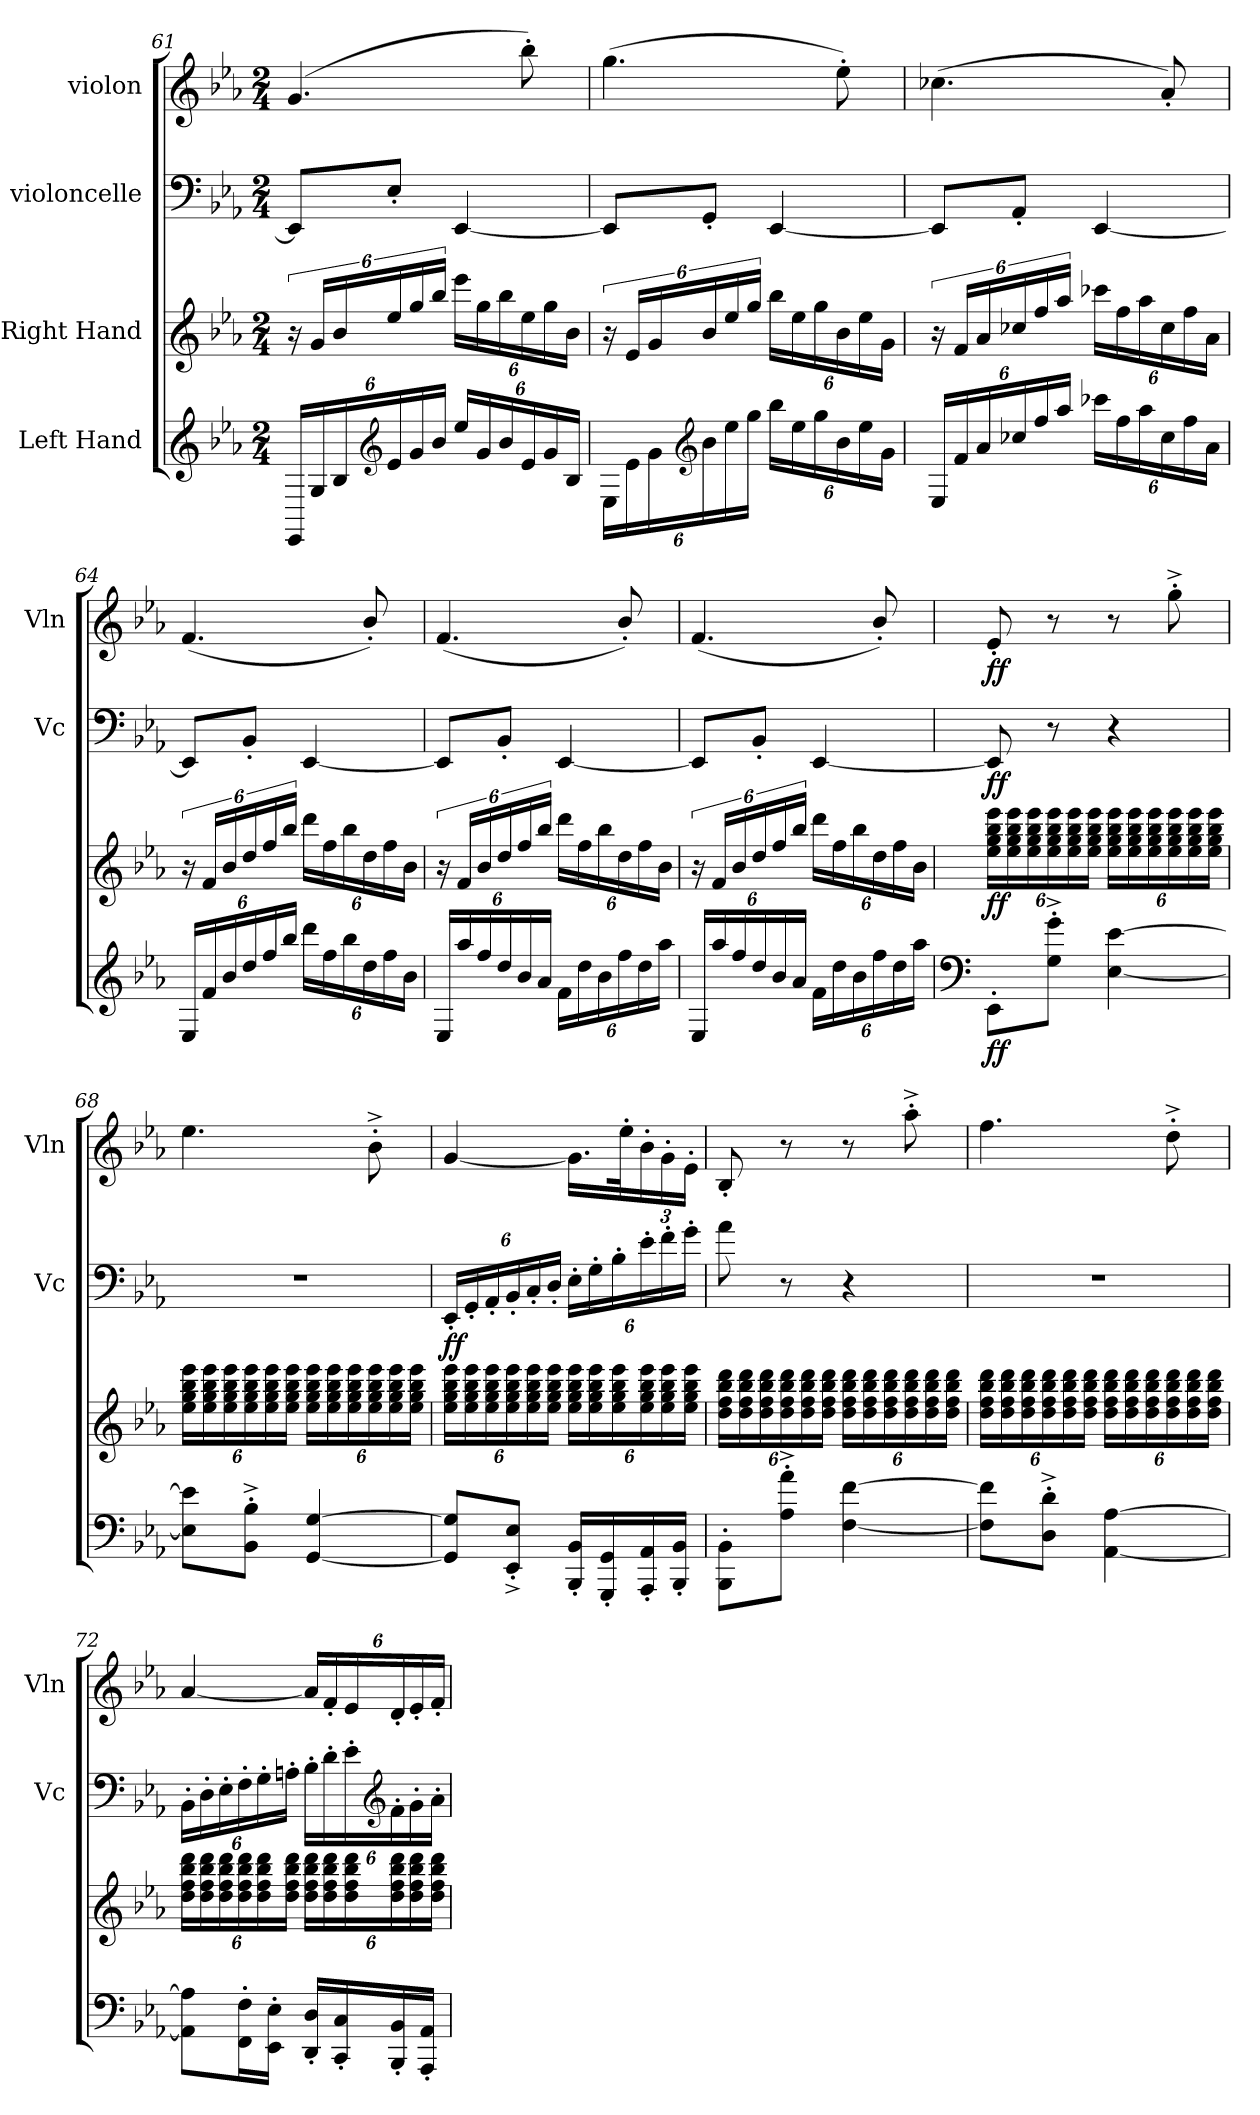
**kern	**dynam	**kern	**dynam	**kern	**dynam	**kern	**dynam
*part4	*part4	*part3	*part3	*part2	*part2	*part1	*part1
*staff4	*staff4	*staff3	*staff3	*staff2	*staff2	*staff1	*staff1
*I"Left Hand	*	*I"Right Hand	*	*I"violoncelle	*	*I"violon	*
*	*	*	*	*I'Vc	*	*I'Vln	*
*clefG2	*	*clefG2	*	*clefF4	*	*clefG2	*
*k[b-e-a-]	*	*k[b-e-a-]	*	*k[b-e-a-]	*	*k[b-e-a-]	*
*M2/4	*	*M2/4	*	*M2/4	*	*M2/4	*
*Xbrackettup	*	*	*	*	*	*	*
=61	=61	=61	=61	=61	=61	=61	=61
24EE-/LL	.	24r	.	8EE-/L]	.	(>4.g/	.
24G/	.	24g/LL	.	.	.	.	.
24B-/	.	24b-/	.	.	.	.	.
*clefG2	*	*	*	*	*	*	*
*	*	*Xbrackettup	*	*	*	*	*
24e-/	.	24ee-/	.	8E-'/J	.	.	.
24g/	.	24gg/	.	.	.	.	.
24b-/JJ	.	24bb-/JJ	.	.	.	.	.
24ee-/LL	.	24eee-\LL	.	[4EE-/	.	.	.
24g/	.	24gg\	.	.	.	.	.
24b-/	.	24bb-\	.	.	.	.	.
24e-/	.	24ee-\	.	.	.	8bb-'\)	.
24g/	.	24gg\	.	.	.	.	.
24B-/JJ	.	24b-\JJ	.	.	.	.	.
=62	=62	=62	=62	=62	=62	=62	=62
*	*	*brackettup	*	*	*	*	*
24E-\LL	.	24r	.	8EE-/L]	.	(>4.gg\	.
24e-\	.	24e-/LL	.	.	.	.	.
24g\	.	24g/	.	.	.	.	.
*clefG2	*	*	*	*	*	*	*
*	*	*Xbrackettup	*	*	*	*	*
24b-\	.	24b-/	.	8GG'/J	.	.	.
24ee-\	.	24ee-/	.	.	.	.	.
24gg\JJ	.	24gg/JJ	.	.	.	.	.
24bb-\LL	.	24bb-\LL	.	[4EE-/	.	.	.
24ee-\	.	24ee-\	.	.	.	.	.
24gg\	.	24gg\	.	.	.	.	.
24b-\	.	24b-\	.	.	.	8ee-'\)	.
24ee-\	.	24ee-\	.	.	.	.	.
24g\JJ	.	24g\JJ	.	.	.	.	.
!!LO:LB:g=z
=63	=63	=63	=63	=63	=63	=63	=63
*	*	*brackettup	*	*	*	*	*
24E-/LL	.	24r	.	8EE-/L]	.	(>4.cc-X\	.
24f/	.	24f/LL	.	.	.	.	.
24a-/	.	24a-/	.	.	.	.	.
*	*	*Xbrackettup	*	*	*	*	*
24cc-X/	.	24cc-X/	.	8AA-'/J	.	.	.
24ff/	.	24ff/	.	.	.	.	.
24aa-/JJ	.	24aa-/JJ	.	.	.	.	.
24ccc-X\LL	.	24ccc-X\LL	.	[4EE-/	.	.	.
24ff\	.	24ff\	.	.	.	.	.
24aa-\	.	24aa-\	.	.	.	.	.
24cc-\	.	24cc-\	.	.	.	8a-'/)	.
24ff\	.	24ff\	.	.	.	.	.
24a-\JJ	.	24a-\JJ	.	.	.	.	.
=64	=64	=64	=64	=64	=64	=64	=64
*	*	*brackettup	*	*	*	*	*
24E-/LL	.	24r	.	8EE-/L]	.	(<4.f/	.
24f/	.	24f/LL	.	.	.	.	.
24b-/	.	24b-/	.	.	.	.	.
*	*	*Xbrackettup	*	*	*	*	*
24dd/	.	24dd/	.	8BB-'/J	.	.	.
24ff/	.	24ff/	.	.	.	.	.
24bb-/JJ	.	24bb-/JJ	.	.	.	.	.
24ddd\LL	.	24ddd\LL	.	[4EE-/	.	.	.
24ff\	.	24ff\	.	.	.	.	.
24bb-\	.	24bb-\	.	.	.	.	.
24dd\	.	24dd\	.	.	.	8b-'/)	.
24ff\	.	24ff\	.	.	.	.	.
24b-\JJ	.	24b-\JJ	.	.	.	.	.
=65	=65	=65	=65	=65	=65	=65	=65
*	*	*brackettup	*	*	*	*	*
24E-/LL	.	24r	.	8EE-/L]	.	(<4.f/	.
24aa-/	.	24f/LL	.	.	.	.	.
24ff/	.	24b-/	.	.	.	.	.
*	*	*Xbrackettup	*	*	*	*	*
24dd/	.	24dd/	.	8BB-'/J	.	.	.
24b-/	.	24ff/	.	.	.	.	.
24a-/JJ	.	24bb-/JJ	.	.	.	.	.
24f\LL	.	24ddd\LL	.	[4EE-/	.	.	.
24dd\	.	24ff\	.	.	.	.	.
24b-\	.	24bb-\	.	.	.	.	.
24ff\	.	24dd\	.	.	.	8b-'/)	.
24dd\	.	24ff\	.	.	.	.	.
24aa-\JJ	.	24b-\JJ	.	.	.	.	.
!!LO:PB:g=z
=66	=66	=66	=66	=66	=66	=66	=66
*	*	*brackettup	*	*	*	*	*
24E-/LL	.	24r	.	8EE-/L]	.	(<4.f/	.
24aa-/	.	24f/LL	.	.	.	.	.
24ff/	.	24b-/	.	.	.	.	.
*	*	*Xbrackettup	*	*	*	*	*
24dd/	.	24dd/	.	8BB-'/J	.	.	.
24b-/	.	24ff/	.	.	.	.	.
24a-/JJ	.	24bb-/JJ	.	.	.	.	.
24f\LL	.	24ddd\LL	.	[4EE-/	.	.	.
24dd\	.	24ff\	.	.	.	.	.
24b-\	.	24bb-\	.	.	.	.	.
24ff\	.	24dd\	.	.	.	8b-'/)	.
24dd\	.	24ff\	.	.	.	.	.
24aa-\JJ	.	24b-\JJ	.	.	.	.	.
=67	=67	=67	=67	=67	=67	=67	=67
*clefF4	*	*	*	*	*	*	*
!	!LO:DY:b	!	!LO:DY:b	!	!LO:DY:b	!	!LO:DY:b
8EE-'\L	ff	24ee-\ 24gg\ 24bb-\ 24eee-\LL	ff	8EE-/]	ff	8e-'/	ff
.	.	24ee-\ 24gg\ 24bb-\ 24eee-\	.	.	.	.	.
.	.	24ee-\ 24gg\ 24bb-\ 24eee-\	.	.	.	.	.
8G\'^ 8g\'^J	.	24ee-\ 24gg\ 24bb-\ 24eee-\	.	8r	.	8r	.
.	.	24ee-\ 24gg\ 24bb-\ 24eee-\	.	.	.	.	.
.	.	24ee-\ 24gg\ 24bb-\ 24eee-\JJ	.	.	.	.	.
[4E-\ [4e-\	.	24ee-\ 24gg\ 24bb-\ 24eee-\LL	.	4r	.	8r	.
.	.	24ee-\ 24gg\ 24bb-\ 24eee-\	.	.	.	.	.
.	.	24ee-\ 24gg\ 24bb-\ 24eee-\	.	.	.	.	.
.	.	24ee-\ 24gg\ 24bb-\ 24eee-\	.	.	.	8gg'^\	.
.	.	24ee-\ 24gg\ 24bb-\ 24eee-\	.	.	.	.	.
.	.	24ee-\ 24gg\ 24bb-\ 24eee-\JJ	.	.	.	.	.
=68	=68	=68	=68	=68	=68	=68	=68
8E-\] 8e-\]L	.	24ee-\ 24gg\ 24bb-\ 24eee-\LL	.	2r	.	4.ee-\	.
.	.	24ee-\ 24gg\ 24bb-\ 24eee-\	.	.	.	.	.
.	.	24ee-\ 24gg\ 24bb-\ 24eee-\	.	.	.	.	.
8BB-\'^ 8B-\'^J	.	24ee-\ 24gg\ 24bb-\ 24eee-\	.	.	.	.	.
.	.	24ee-\ 24gg\ 24bb-\ 24eee-\	.	.	.	.	.
.	.	24ee-\ 24gg\ 24bb-\ 24eee-\JJ	.	.	.	.	.
[4GG/ [4G/	.	24ee-\ 24gg\ 24bb-\ 24eee-\LL	.	.	.	.	.
.	.	24ee-\ 24gg\ 24bb-\ 24eee-\	.	.	.	.	.
.	.	24ee-\ 24gg\ 24bb-\ 24eee-\	.	.	.	.	.
.	.	24ee-\ 24gg\ 24bb-\ 24eee-\	.	.	.	8b-'^\	.
.	.	24ee-\ 24gg\ 24bb-\ 24eee-\	.	.	.	.	.
.	.	24ee-\ 24gg\ 24bb-\ 24eee-\JJ	.	.	.	.	.
!!LO:LB:g=z
=69	=69	=69	=69	=69	=69	=69	=69
*	*	*	*	*Xbrackettup	*	*	*
!	!	!	!	!	!LO:DY:b	!	!
8GG/] 8G/]L	.	24ee-\ 24gg\ 24bb-\ 24eee-\LL	.	24EE-'/LL	ff	[4g/	.
.	.	24ee-\ 24gg\ 24bb-\ 24eee-\	.	24GG'/	.	.	.
.	.	24ee-\ 24gg\ 24bb-\ 24eee-\	.	24AA-'/	.	.	.
8EE-/'^ 8E-/'^J	.	24ee-\ 24gg\ 24bb-\ 24eee-\	.	24BB-'/	.	.	.
.	.	24ee-\ 24gg\ 24bb-\ 24eee-\	.	24C'/	.	.	.
.	.	24ee-\ 24gg\ 24bb-\ 24eee-\JJ	.	24D'/JJ	.	.	.
16BBB-/' 16BB-/'LL	.	24ee-\ 24gg\ 24bb-\ 24eee-\LL	.	24E-'\LL	.	16.g\LL]	.
.	.	24ee-\ 24gg\ 24bb-\ 24eee-\	.	24G'\	.	.	.
16GGG/' 16GG/'	.	.	.	.	.	.	.
.	.	24ee-\ 24gg\ 24bb-\ 24eee-\	.	24B-'\	.	.	.
.	.	.	.	.	.	32ee-'\K	.
*	*	*	*	*	*	*Xbrackettup	*
16AAA-/' 16AA-/'	.	24ee-\ 24gg\ 24bb-\ 24eee-\	.	24e-'\	.	24b-'\	.
.	.	24ee-\ 24gg\ 24bb-\ 24eee-\	.	24f'\	.	24g'\	.
16BBB-/' 16BB-/'JJ	.	.	.	.	.	.	.
.	.	24ee-\ 24gg\ 24bb-\ 24eee-\JJ	.	24g'\JJ	.	24e-'\JJ	.
=70	=70	=70	=70	=70	=70	=70	=70
8BBB-\' 8BB-\'L	.	24dd\ 24ff\ 24bb-\ 24ddd\LL	.	8a-\	.	8B-'/	.
.	.	24dd\ 24ff\ 24bb-\ 24ddd\	.	.	.	.	.
.	.	24dd\ 24ff\ 24bb-\ 24ddd\	.	.	.	.	.
8A-\'^ 8a-\'^J	.	24dd\ 24ff\ 24bb-\ 24ddd\	.	8r	.	8r	.
.	.	24dd\ 24ff\ 24bb-\ 24ddd\	.	.	.	.	.
.	.	24dd\ 24ff\ 24bb-\ 24ddd\JJ	.	.	.	.	.
[4F\ [4f\	.	24dd\ 24ff\ 24bb-\ 24ddd\LL	.	4r	.	8r	.
.	.	24dd\ 24ff\ 24bb-\ 24ddd\	.	.	.	.	.
.	.	24dd\ 24ff\ 24bb-\ 24ddd\	.	.	.	.	.
.	.	24dd\ 24ff\ 24bb-\ 24ddd\	.	.	.	8aa-'^\	.
.	.	24dd\ 24ff\ 24bb-\ 24ddd\	.	.	.	.	.
.	.	24dd\ 24ff\ 24bb-\ 24ddd\JJ	.	.	.	.	.
!!LO:LB:g=z
=71	=71	=71	=71	=71	=71	=71	=71
8F\] 8f\]L	.	24dd\ 24ff\ 24bb-\ 24ddd\LL	.	2r	.	4.ff\	.
.	.	24dd\ 24ff\ 24bb-\ 24ddd\	.	.	.	.	.
.	.	24dd\ 24ff\ 24bb-\ 24ddd\	.	.	.	.	.
8D\'^ 8d\'^J	.	24dd\ 24ff\ 24bb-\ 24ddd\	.	.	.	.	.
.	.	24dd\ 24ff\ 24bb-\ 24ddd\	.	.	.	.	.
.	.	24dd\ 24ff\ 24bb-\ 24ddd\JJ	.	.	.	.	.
[4AA-\ [4A-\	.	24dd\ 24ff\ 24bb-\ 24ddd\LL	.	.	.	.	.
.	.	24dd\ 24ff\ 24bb-\ 24ddd\	.	.	.	.	.
.	.	24dd\ 24ff\ 24bb-\ 24ddd\	.	.	.	.	.
.	.	24dd\ 24ff\ 24bb-\ 24ddd\	.	.	.	8dd'^\	.
.	.	24dd\ 24ff\ 24bb-\ 24ddd\	.	.	.	.	.
.	.	24dd\ 24ff\ 24bb-\ 24ddd\JJ	.	.	.	.	.
=72	=72	=72	=72	=72	=72	=72	=72
8AA-\] 8A-\]L	.	24dd\ 24ff\ 24bb-\ 24ddd\LL	.	24BB-'\LL	.	[4a-/	.
.	.	24dd\ 24ff\ 24bb-\ 24ddd\	.	24D'\	.	.	.
.	.	24dd\ 24ff\ 24bb-\ 24ddd\	.	24E-'\	.	.	.
16FF\' 16F\'L	.	24dd\ 24ff\ 24bb-\ 24ddd\	.	24F'\	.	.	.
.	.	24dd\ 24ff\ 24bb-\ 24ddd\	.	24G'\	.	.	.
16EE-\' 16E-\'JJ	.	.	.	.	.	.	.
.	.	24dd\ 24ff\ 24bb-\ 24ddd\JJ	.	24An'\JJ	.	.	.
16DD/' 16D/'LL	.	24dd\ 24ff\ 24bb-\ 24ddd\LL	.	24B-'\LL	.	24a-/LL]	.
.	.	24dd\ 24ff\ 24bb-\ 24ddd\	.	24d'\	.	24f'/	.
16CC/' 16C/'	.	.	.	.	.	.	.
.	.	24dd\ 24ff\ 24bb-\ 24ddd\	.	24e-'\	.	24e-/	.
*	*	*	*	*clefG2	*	*	*
16BBB-/' 16BB-/'	.	24dd\ 24ff\ 24bb-\ 24ddd\	.	24f'\	.	24d'/	.
.	.	24dd\ 24ff\ 24bb-\ 24ddd\	.	24g'\	.	24e-'/	.
16AAA-/' 16AA-/'JJ	.	.	.	.	.	.	.
.	.	24dd\ 24ff\ 24bb-\ 24ddd\JJ	.	24a-'\JJ	.	24f'/JJ	.
=	=	=	=	=	=	=	=
*-	*-	*-	*-	*-	*-	*-	*-
